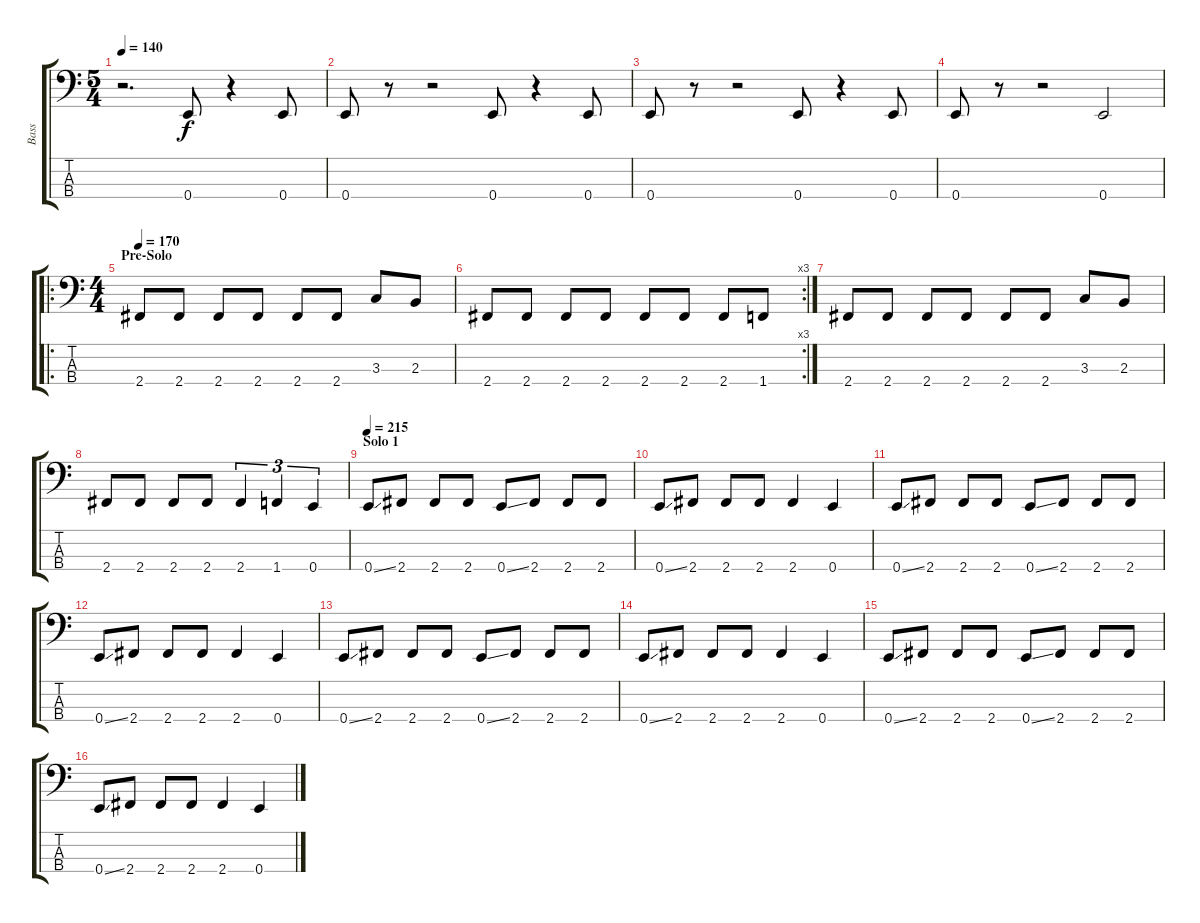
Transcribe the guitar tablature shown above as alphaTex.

\track ("Bass" "Bass") {instrument electricbassfinger}
\staff {score tabs}
\tuning (G2 D2 A1 E1) {hide}
\ts (5 4)
\tempo 140
\clef f4
\ks c
r.2{d dy f} 0.4.8 r.4 0.4.8 |
0.4.8 r.8 r.2 0.4.8 r.4 0.4.8 |
0.4.8 r.8 r.2 0.4.8 r.4 0.4.8 |
0.4.8 r.8 r.2 0.4.2 |
\ro
\ts (4 4)
\section ("" "Pre-Solo")
\tempo 170
2.4.8 2.4.8 2.4.8 2.4.8 2.4.8 2.4.8 3.3.8 2.3.8 |
\rc 3
2.4.8 2.4.8 2.4.8 2.4.8 2.4.8 2.4.8 2.4.8 1.4.8 |
2.4.8 2.4.8 2.4.8 2.4.8 2.4.8 2.4.8 3.3.8 2.3.8 |
2.4.8 2.4.8 2.4.8 2.4.8 2.4.4{tu (3 2)} 1.4.4{tu (3 2)} 0.4.4{tu (3 2)} |
\section ("" "Solo 1")
\tempo 215
0.4{ss}.8 2.4.8 2.4.8 2.4.8 0.4{ss}.8 2.4.8 2.4.8 2.4.8 |
0.4{ss}.8 2.4.8 2.4.8 2.4.8 2.4.4 0.4.4 |
0.4{ss}.8 2.4.8 2.4.8 2.4.8 0.4{ss}.8 2.4.8 2.4.8 2.4.8 |
0.4{ss}.8 2.4.8 2.4.8 2.4.8 2.4.4 0.4.4 |
0.4{ss}.8 2.4.8 2.4.8 2.4.8 0.4{ss}.8 2.4.8 2.4.8 2.4.8 |
0.4{ss}.8 2.4.8 2.4.8 2.4.8 2.4.4 0.4.4 |
0.4{ss}.8 2.4.8 2.4.8 2.4.8 0.4{ss}.8 2.4.8 2.4.8 2.4.8 |
0.4{ss}.8 2.4.8 2.4.8 2.4.8 2.4.4 0.4.4
